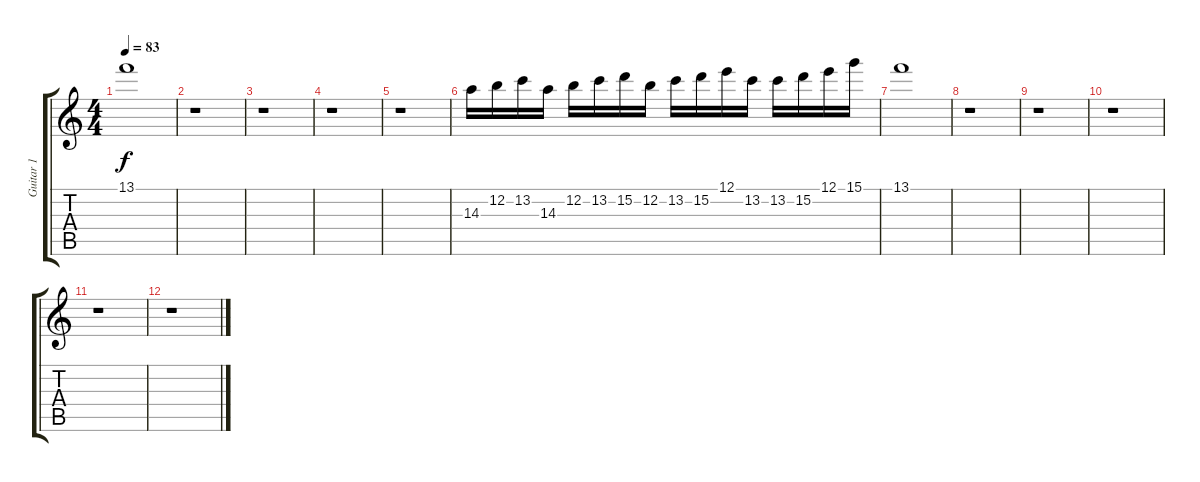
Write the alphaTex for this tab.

\track ("Guitar 1" "Guitar 1") {instrument electricguitarjazz}
\staff {score tabs}
\tuning (E4 B3 G3 D3 A2 E2) {hide}
\ts (4 4)
\tempo 83
\clef g2
\ks c
13.1.1{dy f} |
r.1 |
r.1 |
r.1 |
r.1 |
14.3.16 12.2.16 13.2.16 14.3.16 12.2.16 13.2.16 15.2.16 12.2.16 13.2.16 15.2.16 12.1.16 13.2.16 13.2.16 15.2.16 12.1.16 15.1.16 |
13.1.1 |
r.1 |
r.1 |
r.1 |
r.1 |
r.1
